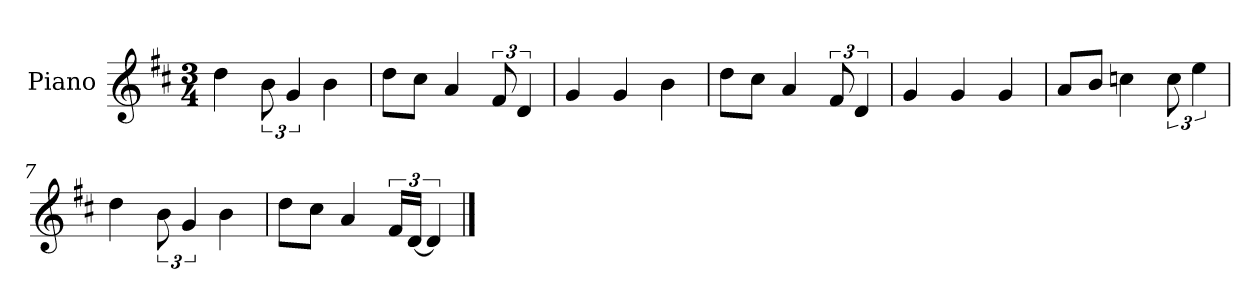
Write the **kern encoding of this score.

**kern
*part1
*staff1
*I"Piano
*I'P-no
*clefG2
*k[f#c#]
*M3/4
*MM185
=1
4dd\
12b\
6g/
4b\
=2
8dd\L
8cc#\J
4a/
12f#/
6d/
=3
4g/
4g/
4b\
=4
8dd\L
8cc#\J
4a/
12f#/
6d/
=5
4g/
4g/
4g/
=6
8a/L
8b/J
4ccn\
12cc\
6ee\
=7
4dd\
12b\
6g/
4b\
!!LO:LB:g=z
=8
8dd\L
8cc#\J
4a/
24f#/LL
[24d/JJ
6d/]
==
*-
